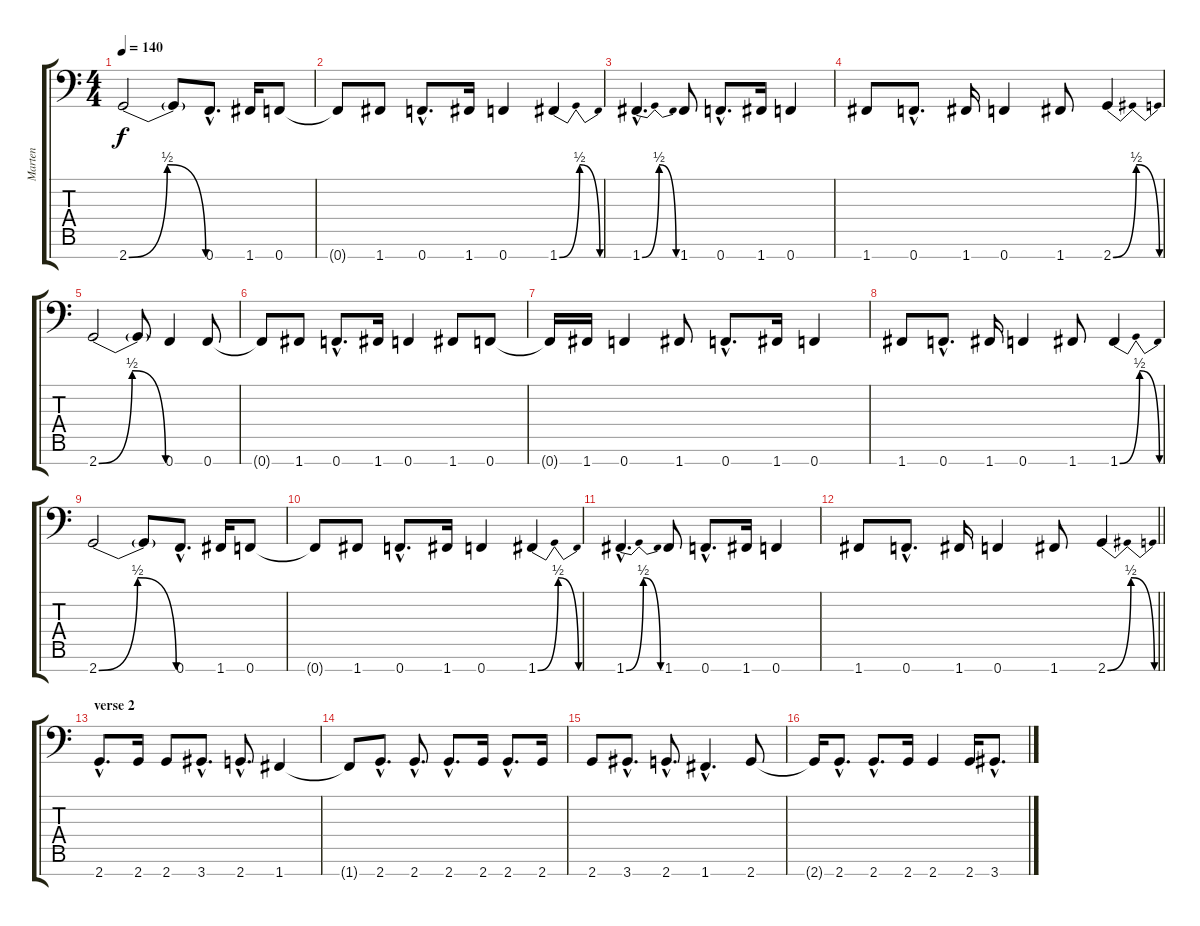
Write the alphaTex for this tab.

\track ("Marten" "Marten") {instrument distortionguitar}
\staff {score tabs}
\tuning (Bb3 Gb3 Db3 Ab2 Eb2 Bb1 F1) {hide}
\ts (4 4)
\tempo 140
\clef f4
\ks c
2.7{be (bendrelease 0 0 2 2 27 2 60 0)}.2{dy f} 2.7{t}.8 0.7{hac}.8{d} 1.7.16 0.7.8 |
0.7{t}.8 1.7.8 0.7{hac}.8{d} 1.7.16 0.7.4 1.7{be (bendrelease 0 0 2 2 2 2 60 0)}.4 |
1.7{be (bendrelease 0 0 2 2 2 2 60 0) hac}.4{d} 1.7.8 0.7{hac}.8{d} 1.7.16 0.7.4 |
1.7.8 0.7{hac}.8{d} 1.7.16 0.7.4 1.7.8 2.7{be (bendrelease 0 0 2 2 27 2 60 0)}.4 |
2.7{be (bendrelease 0 0 2 2 27 2 60 0)}.2 2.7{t}.8 0.7.4 0.7.8 |
0.7{t}.8 1.7.8 0.7{hac}.8{d} 1.7.16 0.7.4 1.7.8 0.7.8 |
0.7{t}.16 1.7.16 0.7.4 1.7.8 0.7{hac}.8{d} 1.7.16 0.7.4 |
1.7.8 0.7{hac}.8{d} 1.7.16 0.7.4 1.7.8 1.7{be (bendrelease 0 0 2 2 27 2 60 0)}.4 |
2.7{be (bendrelease 0 0 2 2 27 2 60 0)}.2 2.7{t}.8 0.7{hac}.8{d} 1.7.16 0.7.8 |
0.7{t}.8 1.7.8 0.7{hac}.8{d} 1.7.16 0.7.4 1.7{be (bendrelease 0 0 2 2 2 2 60 0)}.4 |
1.7{be (bendrelease 0 0 2 2 2 2 60 0) hac}.4{d} 1.7.8 0.7{hac}.8{d} 1.7.16 0.7.4 |
\barLineRight lightlight
1.7.8 0.7{hac}.8{d} 1.7.16 0.7.4 1.7.8 2.7{be (bendrelease 0 0 2 2 27 2 60 0)}.4 |
\section ("" "verse 2")
2.7{hac}.8{d} 2.7.16 2.7.8 3.7{hac}.8{d} 2.7{hac}.8{d} 1.7.4 |
1.7{t}.8 2.7{hac}.8{d} 2.7{hac}.8{d} 2.7{hac}.8{d} 2.7.16 2.7{hac}.8{d} 2.7.16 |
2.7.8 3.7{hac}.8{d} 2.7{hac}.8{d} 1.7{hac}.4{d} 2.7.8 |
2.7{t}.16 2.7{hac}.8{d} 2.7{hac}.8{d} 2.7.16 2.7.4 2.7.16 3.7{hac}.8{d}
